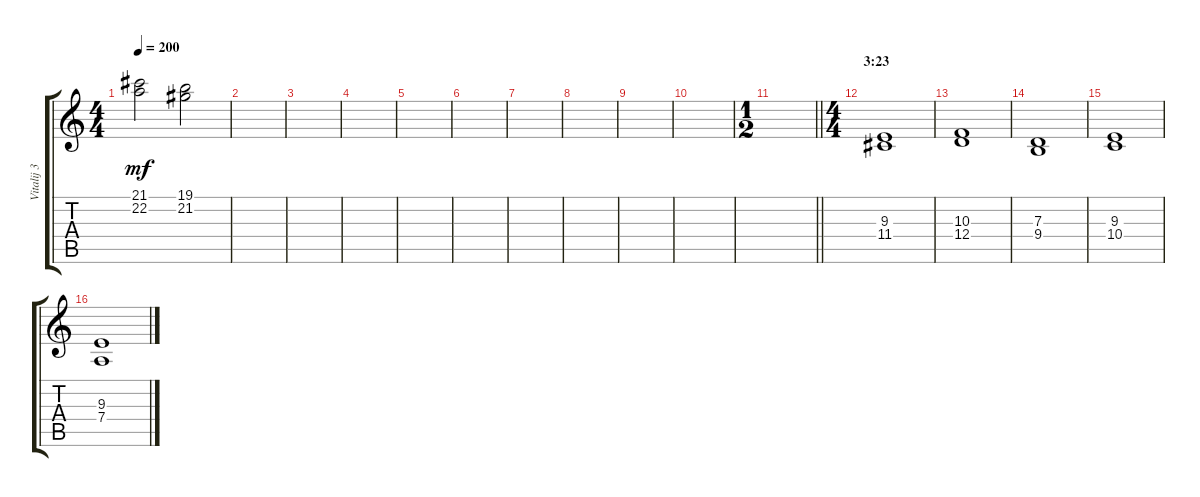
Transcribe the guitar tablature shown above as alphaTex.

\track ("Vitalij 3" "Vitalij 3") {instrument stringensemble1}
\staff {score tabs}
\tuning (E4 B3 G3 D3 A2 E2) {hide}
\ts (4 4)
\tempo 200
\clef g2
\ks c
(21.1 22.2).2{dy mf} (19.1 21.2).2 |
|
|
|
|
|
|
|
|
|
\ts (1 2)
\barLineRight lightlight
|
\ts (4 4)
\section ("" "3:23")
(9.3 11.4).1{instrument stringensemble2} |
(10.3 12.4).1 |
(7.3 9.4).1 |
(9.3 10.4).1 |
(9.3 7.4).1
